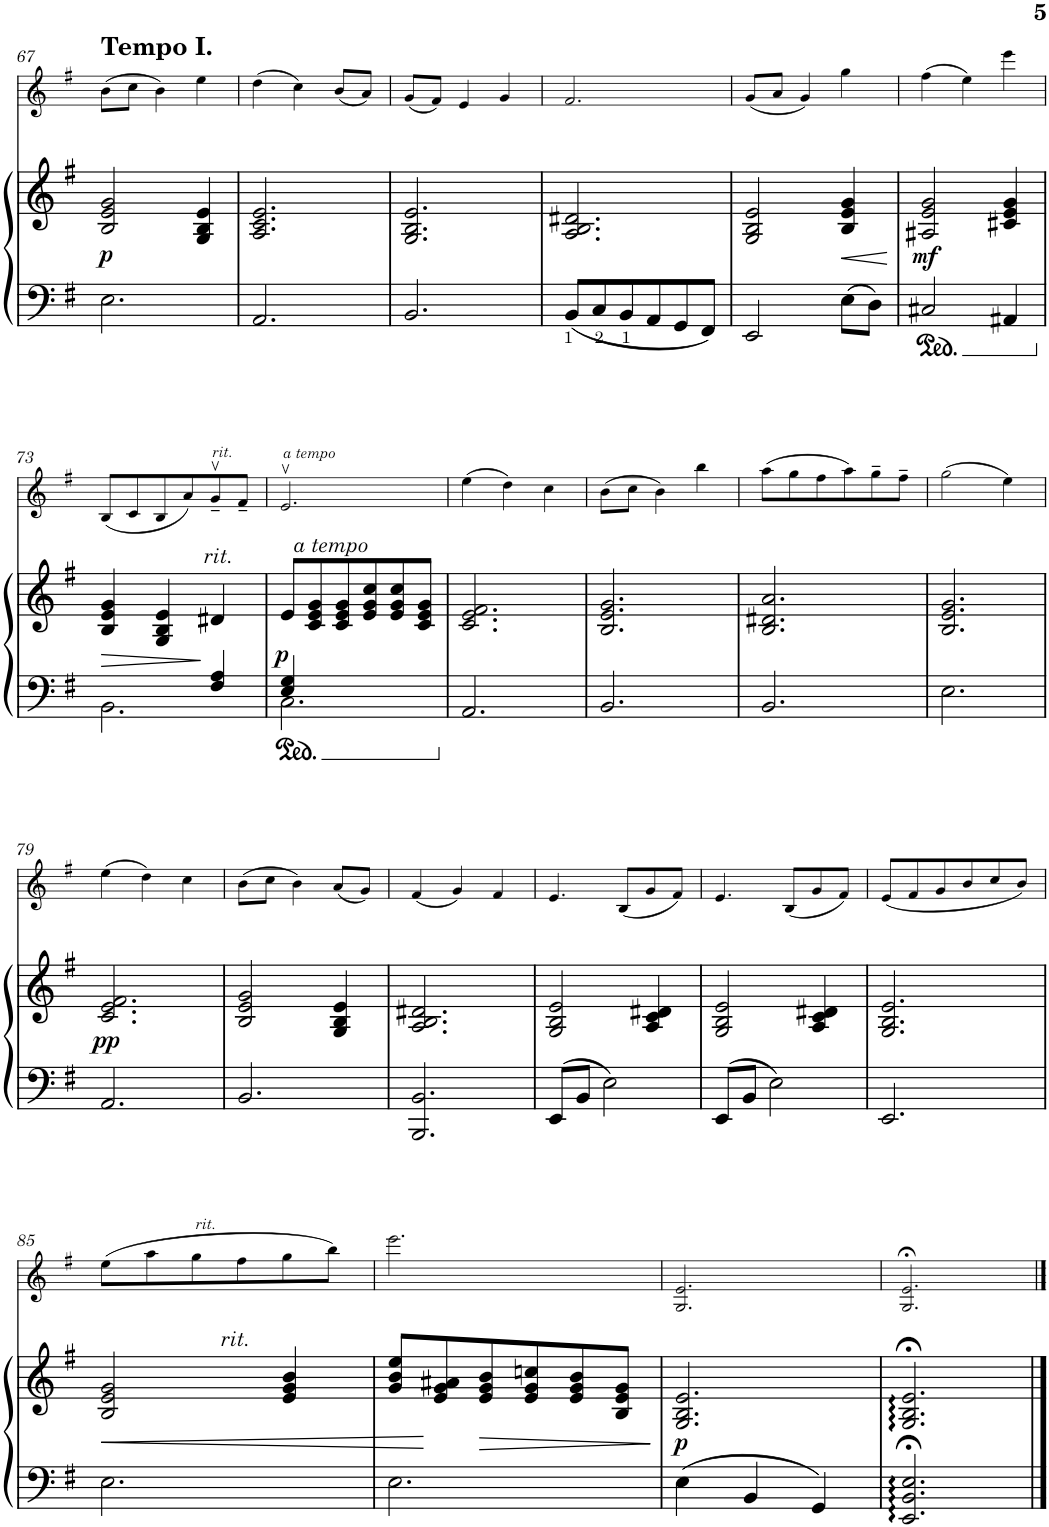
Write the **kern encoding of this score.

**kern	**kern	**dynam	**kern	**dynam
*part2	*part2	*part2	*part1	*part1
*staff3	*staff2	*staff2/3	*staff1	*staff1
*I"Piano	*	*	*I"Violin	*
*I'Pno	*	*	*I'Vln	*
!!LO:PB:g=z
*clefF4	*clefG2	*	*clefG2	*
*k[f#]	*k[f#]	*	*k[f#]	*
*M3/4	*M3/4	*	*M3/4	*
=67	=67	=67	=67	=67
!	!	!	!LO:TX:a:B:t=Tempo I.	!
!	!	!LO:DY:b	!	!
2.E\	2B/ 2e/ 2g/	p	(8b\L	.
.	.	.	8cc\J	.
.	.	.	4b\)	.
.	4G/ 4B/ 4e/	.	4ee\	.
=68	=68	=68	=68	=68
2.AA/	2.A/ 2.c/ 2.e/	.	(4dd\	.
.	.	.	4cc\)	.
.	.	.	(8b/L	.
.	.	.	8a/J)	.
=69	=69	=69	=69	=69
2.BB/	2.G/ 2.B/ 2.e/	.	(8g/L	.
.	.	.	8f#/J)	.
.	.	.	4e/	.
.	.	.	4g/	.
=70	=70	=70	=70	=70
8BB/L	2.A/ 2.B/ 2.d#X/	.	2.f#/	.
8C/	.	.	.	.
8BB/	.	.	.	.
8AA/	.	.	.	.
8GG/	.	.	.	.
8FF#/J	.	.	.	.
=71	=71	=71	=71	=71
2EE/	2G/ 2B/ 2e/	.	(8g/L	.
.	.	.	8a/J	.
.	.	.	4g/)	.
!	!	!LO:HP:b	!	!
8E\L	4B/ 4e/ 4g/	<	4gg\	.
8D\J	.	.	.	.
.	.	[	.	.
=72	=72	=72	=72	=72
!	!	!LO:DY:b	!	!
2C#X/	2A#X/ 2e/ 2g/	mf	(4ff#\	.
.	.	.	4ee\)	.
4AA#X/	4c#X/ 4e/ 4g/	.	4eee\	.
!!LO:LB:g=z
=73	=73	=73	=73	=73
*^	*	*	*	*
!	!	!	!LO:HP:b	!	!
2ryy	2.BB\	4B/ 4e/ 4g/	>	(8B/L	.
.	.	.	.	8c/	.
.	.	4G/ 4B/ 4e/	.	8B/	.
.	.	.	.	8a/)	.
!	!	!	!LO:DY:n=1:a	!	!LO:DY:a
4F#/ 4A/	.	4d#X/	] other-dynamics	8gv~/	other-dynamics
.	.	.	.	8f#~/J	.
=74	=74	=74	=74	=74	=74
*	*^	*	*	*	*
!	!	!	!	!LO:DY:b	!	!LO:DY:a
4E/ 4G/	2.C\	8E 8G	8e/L	p	2.ev/	other-dynamics
.	.	8ryy	8c/ 8e/ 8g/	.	.	.
!	!	!	!	!LO:DY:a	!	!
2ryy	.	2ryy	8c/ 8e/ 8g/	other-dynamics	.	.
.	.	.	8e/ 8g/ 8cc/	.	.	.
.	.	.	8e/ 8g/ 8cc/	.	.	.
.	.	.	8c/ 8e/ 8g/J	.	.	.
*v	*v	*v	*	*	*	*
=75	=75	=75	=75	=75
2.AA/	2.c/ 2.e/ 2.f#/	.	(4ee\	.
.	.	.	4dd\)	.
.	.	.	4cc\	.
=76	=76	=76	=76	=76
2.BB/	2.B/ 2.e/ 2.g/	.	(8b\L	.
.	.	.	8cc\J	.
.	.	.	4b\)	.
.	.	.	4bb\	.
=77	=77	=77	=77	=77
2.BB/	2.B/ 2.d#X/ 2.a/	.	(8aa\L	.
.	.	.	8gg\	.
.	.	.	8ff#\	.
.	.	.	8aa\)	.
.	.	.	8gg~\	.
.	.	.	8ff#~\J	.
=78	=78	=78	=78	=78
2.E\	2.B/ 2.e/ 2.g/	.	(2gg\	.
.	.	.	4ee\)	.
!!LO:LB:g=z
=79	=79	=79	=79	=79
!	!	!LO:DY:b	!	!
2.AA/	2.c/ 2.e/ 2.f#/	pp	(4ee\	.
.	.	.	4dd\)	.
.	.	.	4cc\	.
=80	=80	=80	=80	=80
2.BB/	2B/ 2e/ 2g/	.	(8b\L	.
.	.	.	8cc\J	.
.	.	.	4b\)	.
.	4G/ 4B/ 4e/	.	(8a/L	.
.	.	.	8g/J)	.
=81	=81	=81	=81	=81
2.BBB/ 2.BB/	2.A/ 2.B/ 2.d#X/	.	(4f#/	.
.	.	.	4g/)	.
.	.	.	4f#/	.
=82	=82	=82	=82	=82
8EE/L	2G/ 2B/ 2e/	.	4.e/	.
8BB/J	.	.	.	.
2E\	.	.	.	.
.	.	.	(8B/L	.
.	4A/ 4c/ 4d#X/	.	8g/	.
.	.	.	8f#/J)	.
=83	=83	=83	=83	=83
8EE/L	2G/ 2B/ 2e/	.	4.e/	.
8BB/J	.	.	.	.
2E\	.	.	.	.
.	.	.	(8B/L	.
.	4A/ 4c/ 4d#X/	.	8g/	.
.	.	.	8f#/J)	.
=84	=84	=84	=84	=84
2.EE/	2.G/ 2.B/ 2.e/	.	(8e/L	.
.	.	.	8f#/	.
.	.	.	8g/	.
.	.	.	8b/	.
.	.	.	8cc/	.
.	.	.	8b/J)	.
!!LO:LB:g=z
=85	=85	=85	=85	=85
!	!	!LO:HP:b	!	!
2.E\	2B/ 2e/ 2g/	<	(8ee\L	.
.	.	.	8aa\	.
!	!	!	!	!LO:DY:a
.	.	.	8gg\	other-dynamics
.	.	.	8ff#\	.
!	!	!LO:DY:a	!	!
.	4e/ 4g/ 4b/	other-dynamics	8gg\	.
.	.	.	8bb\J)	.
=86	=86	=86	=86	=86
2.E\	8g/ 8b/ 8ee/L	.	2.eee\	.
.	8e/ 8g/ 8a#X/	[	.	.
!	!	!LO:HP:b	!	!
.	8e/ 8g/ 8b/	>	.	.
.	8e/ 8g/ 8ccn/	.	.	.
.	8e/ 8g/ 8b/	.	.	.
.	8B/ 8e/ 8g/J	.	.	.
.	.	]	.	.
=87	=87	=87	=87	=87
!	!	!LO:DY:b	!	!
4E\	2.G/ 2.B/ 2.e/	p	2.G/ 2.e/	.
4BB/	.	.	.	.
4GG/	.	.	.	.
=88	=88	=88	=88	=88
2.EE/:;< 2.BB/:;< 2.E/:;<	2.G/:;< 2.B/:;< 2.e/:;<	.	2.G/;< 2.e/;<	.
==	==	==	==	==
*-	*-	*-	*-	*-
